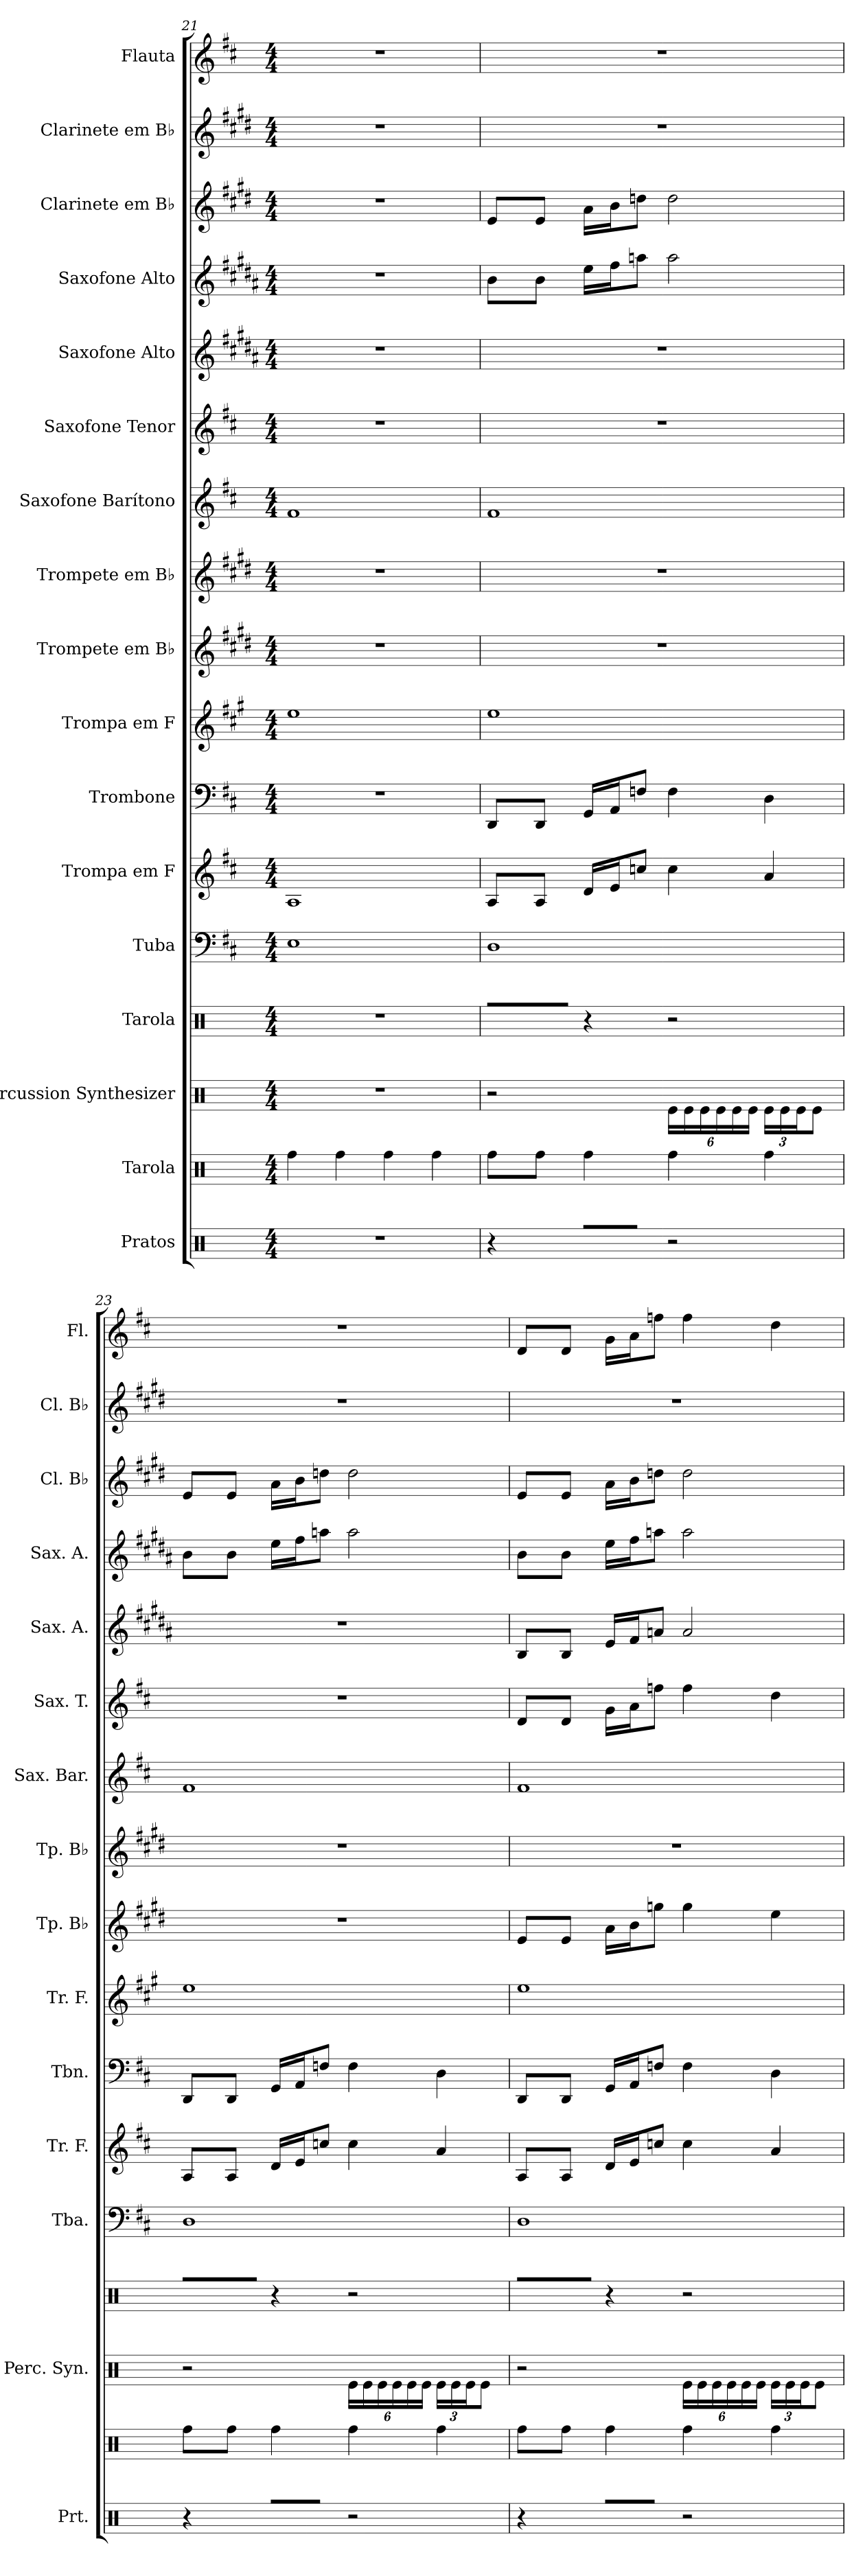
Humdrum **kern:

**kern	**kern	**kern	**kern	**kern	**kern	**kern	**kern	**kern	**kern	**kern	**kern	**kern	**kern	**kern	**kern	**kern
*part17	*part16	*part15	*part14	*part13	*part12	*part11	*part10	*part9	*part8	*part7	*part6	*part5	*part4	*part3	*part2	*part1
*staff17	*staff16	*staff15	*staff14	*staff13	*staff12	*staff11	*staff10	*staff9	*staff8	*staff7	*staff6	*staff5	*staff4	*staff3	*staff2	*staff1
*I"Pratos	*I"Tarola	*I"Percussion Synthesizer	*I"Tarola	*I"Tuba	*I"Trompa em F	*I"Trombone	*I"Trompa em F	*I"Trompete em B♭	*I"Trompete em B♭	*I"Saxofone Barítono	*I"Saxofone Tenor	*I"Saxofone Alto	*I"Saxofone Alto	*I"Clarinete em B♭	*I"Clarinete em B♭	*I"Flauta
*I'Prt.	*	*I'Perc. Syn.	*	*I'Tba.	*I'Tr. F.	*I'Tbn.	*I'Tr. F.	*I'Tp. B♭	*I'Tp. B♭	*I'Sax. Bar.	*I'Sax. T.	*I'Sax. A.	*I'Sax. A.	*I'Cl. B♭	*I'Cl. B♭	*I'Fl.
*clefX	*clefX	*clefX	*clefX	*clefF4	*clefG2	*clefF4	*clefG2	*clefG2	*clefG2	*clefG2	*clefG2	*clefG2	*clefG2	*clefG2	*clefG2	*clefG2
*	*	*	*	*	*ITrd4c7	*	*ITrd4c7	*ITrd1c2	*ITrd1c2	*ITrd12c21	*ITrd8c14	*ITrd5c9	*ITrd5c9	*ITrd1c2	*ITrd1c2	*
*k[]	*k[]	*k[]	*k[]	*k[f#c#]	*k[f#]	*k[f#c#]	*k[f#c#]	*k[f#c#]	*k[f#c#]	*k[f#c#]	*k[f#c#]	*k[f#c#]	*k[f#c#]	*k[f#c#]	*k[f#c#]	*k[f#c#]
*M4/4	*M4/4	*M4/4	*M4/4	*M4/4	*M4/4	*M4/4	*M4/4	*M4/4	*M4/4	*M4/4	*M4/4	*M4/4	*M4/4	*M4/4	*M4/4	*M4/4
=21	=21	=21	=21	=21	=21	=21	=21	=21	=21	=21	=21	=21	=21	=21	=21	=21
1r	4Rff\	1r	1r	1E	1D	1r	1a	1r	1r	1F#	1r	1r	1r	1r	1r	1r
.	4Rff\	.	.	.	.	.	.	.	.	.	.	.	.	.	.	.
.	4Rff\	.	.	.	.	.	.	.	.	.	.	.	.	.	.	.
.	4Rff\	.	.	.	.	.	.	.	.	.	.	.	.	.	.	.
!!LO:PB:g=z
=22	=22	=22	=22	=22	=22	=22	=22	=22	=22	=22	=22	=22	=22	=22	=22	=22
*	*	*	*Xbrackettup	*	*	*	*	*	*	*	*	*	*	*	*	*
4r	8Rff\L	2r	24R/LL	1D	8D/L	8DD/L	1a	1r	1r	1F#	1r	1r	8d\L	8d/L	1r	1r
.	.	.	24R/	.	.	.	.	.	.	.	.	.	.	.	.	.
.	.	.	24R/	.	.	.	.	.	.	.	.	.	.	.	.	.
.	8Rff\J	.	24R/	.	8D/J	8DD/J	.	.	.	.	.	.	8d\J	8d/J	.	.
.	.	.	24R/	.	.	.	.	.	.	.	.	.	.	.	.	.
.	.	.	24R/JJ	.	.	.	.	.	.	.	.	.	.	.	.	.
*Xbrackettup	*	*	*	*	*	*	*	*	*	*	*	*	*	*	*	*
24R/LL	4Rff\	.	4r	.	16G/LL	16GG/LL	.	.	.	.	.	.	16g\LL	16g\LL	.	.
24R/	.	.	.	.	.	.	.	.	.	.	.	.	.	.	.	.
.	.	.	.	.	16A/J	16AA/J	.	.	.	.	.	.	16a\J	16a\J	.	.
24R/J	.	.	.	.	.	.	.	.	.	.	.	.	.	.	.	.
8R/J	.	.	.	.	8fn/J	8Fn/J	.	.	.	.	.	.	8ccn\J	8ccn\J	.	.
*	*	*Xbrackettup	*	*	*	*	*	*	*	*	*	*	*	*	*	*
2r	4Rff\	24Re\LL	2r	.	4f\	4F\	.	.	.	.	.	.	2cc\	2cc\	.	.
.	.	24Re\	.	.	.	.	.	.	.	.	.	.	.	.	.	.
.	.	24Re\	.	.	.	.	.	.	.	.	.	.	.	.	.	.
.	.	24Re\	.	.	.	.	.	.	.	.	.	.	.	.	.	.
.	.	24Re\	.	.	.	.	.	.	.	.	.	.	.	.	.	.
.	.	24Re\JJ	.	.	.	.	.	.	.	.	.	.	.	.	.	.
.	4Rff\	24Re\LL	.	.	4d/	4D\	.	.	.	.	.	.	.	.	.	.
.	.	24Re\	.	.	.	.	.	.	.	.	.	.	.	.	.	.
.	.	24Re\J	.	.	.	.	.	.	.	.	.	.	.	.	.	.
.	.	8Re\J	.	.	.	.	.	.	.	.	.	.	.	.	.	.
!!LO:PB:g=z
=23	=23	=23	=23	=23	=23	=23	=23	=23	=23	=23	=23	=23	=23	=23	=23	=23
4r	8Rff\L	2r	24R/LL	1D	8D/L	8DD/L	1a	1r	1r	1F#	1r	1r	8d\L	8d/L	1r	1r
.	.	.	24R/	.	.	.	.	.	.	.	.	.	.	.	.	.
.	.	.	24R/	.	.	.	.	.	.	.	.	.	.	.	.	.
.	8Rff\J	.	24R/	.	8D/J	8DD/J	.	.	.	.	.	.	8d\J	8d/J	.	.
.	.	.	24R/	.	.	.	.	.	.	.	.	.	.	.	.	.
.	.	.	24R/JJ	.	.	.	.	.	.	.	.	.	.	.	.	.
24R/LL	4Rff\	.	4r	.	16G/LL	16GG/LL	.	.	.	.	.	.	16g\LL	16g\LL	.	.
24R/	.	.	.	.	.	.	.	.	.	.	.	.	.	.	.	.
.	.	.	.	.	16A/J	16AA/J	.	.	.	.	.	.	16a\J	16a\J	.	.
24R/J	.	.	.	.	.	.	.	.	.	.	.	.	.	.	.	.
8R/J	.	.	.	.	8fn/J	8Fn/J	.	.	.	.	.	.	8ccn\J	8ccn\J	.	.
2r	4Rff\	24Re\LL	2r	.	4f\	4F\	.	.	.	.	.	.	2cc\	2cc\	.	.
.	.	24Re\	.	.	.	.	.	.	.	.	.	.	.	.	.	.
.	.	24Re\	.	.	.	.	.	.	.	.	.	.	.	.	.	.
.	.	24Re\	.	.	.	.	.	.	.	.	.	.	.	.	.	.
.	.	24Re\	.	.	.	.	.	.	.	.	.	.	.	.	.	.
.	.	24Re\JJ	.	.	.	.	.	.	.	.	.	.	.	.	.	.
.	4Rff\	24Re\LL	.	.	4d/	4D\	.	.	.	.	.	.	.	.	.	.
.	.	24Re\	.	.	.	.	.	.	.	.	.	.	.	.	.	.
.	.	24Re\J	.	.	.	.	.	.	.	.	.	.	.	.	.	.
.	.	8Re\J	.	.	.	.	.	.	.	.	.	.	.	.	.	.
!!LO:PB:g=z
=24	=24	=24	=24	=24	=24	=24	=24	=24	=24	=24	=24	=24	=24	=24	=24	=24
4r	8Rff\L	2r	24R/LL	1D	8D/L	8DD/L	1a	8d/L	1r	1F#	8D/L	8D/L	8d\L	8d/L	1r	8d/L
.	.	.	24R/	.	.	.	.	.	.	.	.	.	.	.	.	.
.	.	.	24R/	.	.	.	.	.	.	.	.	.	.	.	.	.
.	8Rff\J	.	24R/	.	8D/J	8DD/J	.	8d/J	.	.	8D/J	8D/J	8d\J	8d/J	.	8d/J
.	.	.	24R/	.	.	.	.	.	.	.	.	.	.	.	.	.
.	.	.	24R/JJ	.	.	.	.	.	.	.	.	.	.	.	.	.
24R/LL	4Rff\	.	4r	.	16G/LL	16GG/LL	.	16g\LL	.	.	16G\LL	16G/LL	16g\LL	16g\LL	.	16g\LL
24R/	.	.	.	.	.	.	.	.	.	.	.	.	.	.	.	.
.	.	.	.	.	16A/J	16AA/J	.	16a\J	.	.	16A\J	16A/J	16a\J	16a\J	.	16a\J
24R/J	.	.	.	.	.	.	.	.	.	.	.	.	.	.	.	.
8R/J	.	.	.	.	8fn/J	8Fn/J	.	8ffn\J	.	.	8fn\J	8cn/J	8ccn\J	8ccn\J	.	8ffn\J
2r	4Rff\	24Re\LL	2r	.	4f\	4F\	.	4ff\	.	.	4f\	2c/	2cc\	2cc\	.	4ff\
.	.	24Re\	.	.	.	.	.	.	.	.	.	.	.	.	.	.
.	.	24Re\	.	.	.	.	.	.	.	.	.	.	.	.	.	.
.	.	24Re\	.	.	.	.	.	.	.	.	.	.	.	.	.	.
.	.	24Re\	.	.	.	.	.	.	.	.	.	.	.	.	.	.
.	.	24Re\JJ	.	.	.	.	.	.	.	.	.	.	.	.	.	.
.	4Rff\	24Re\LL	.	.	4d/	4D\	.	4dd\	.	.	4d\	.	.	.	.	4dd\
.	.	24Re\	.	.	.	.	.	.	.	.	.	.	.	.	.	.
.	.	24Re\J	.	.	.	.	.	.	.	.	.	.	.	.	.	.
.	.	8Re\J	.	.	.	.	.	.	.	.	.	.	.	.	.	.
=	=	=	=	=	=	=	=	=	=	=	=	=	=	=	=	=
*-	*-	*-	*-	*-	*-	*-	*-	*-	*-	*-	*-	*-	*-	*-	*-	*-
